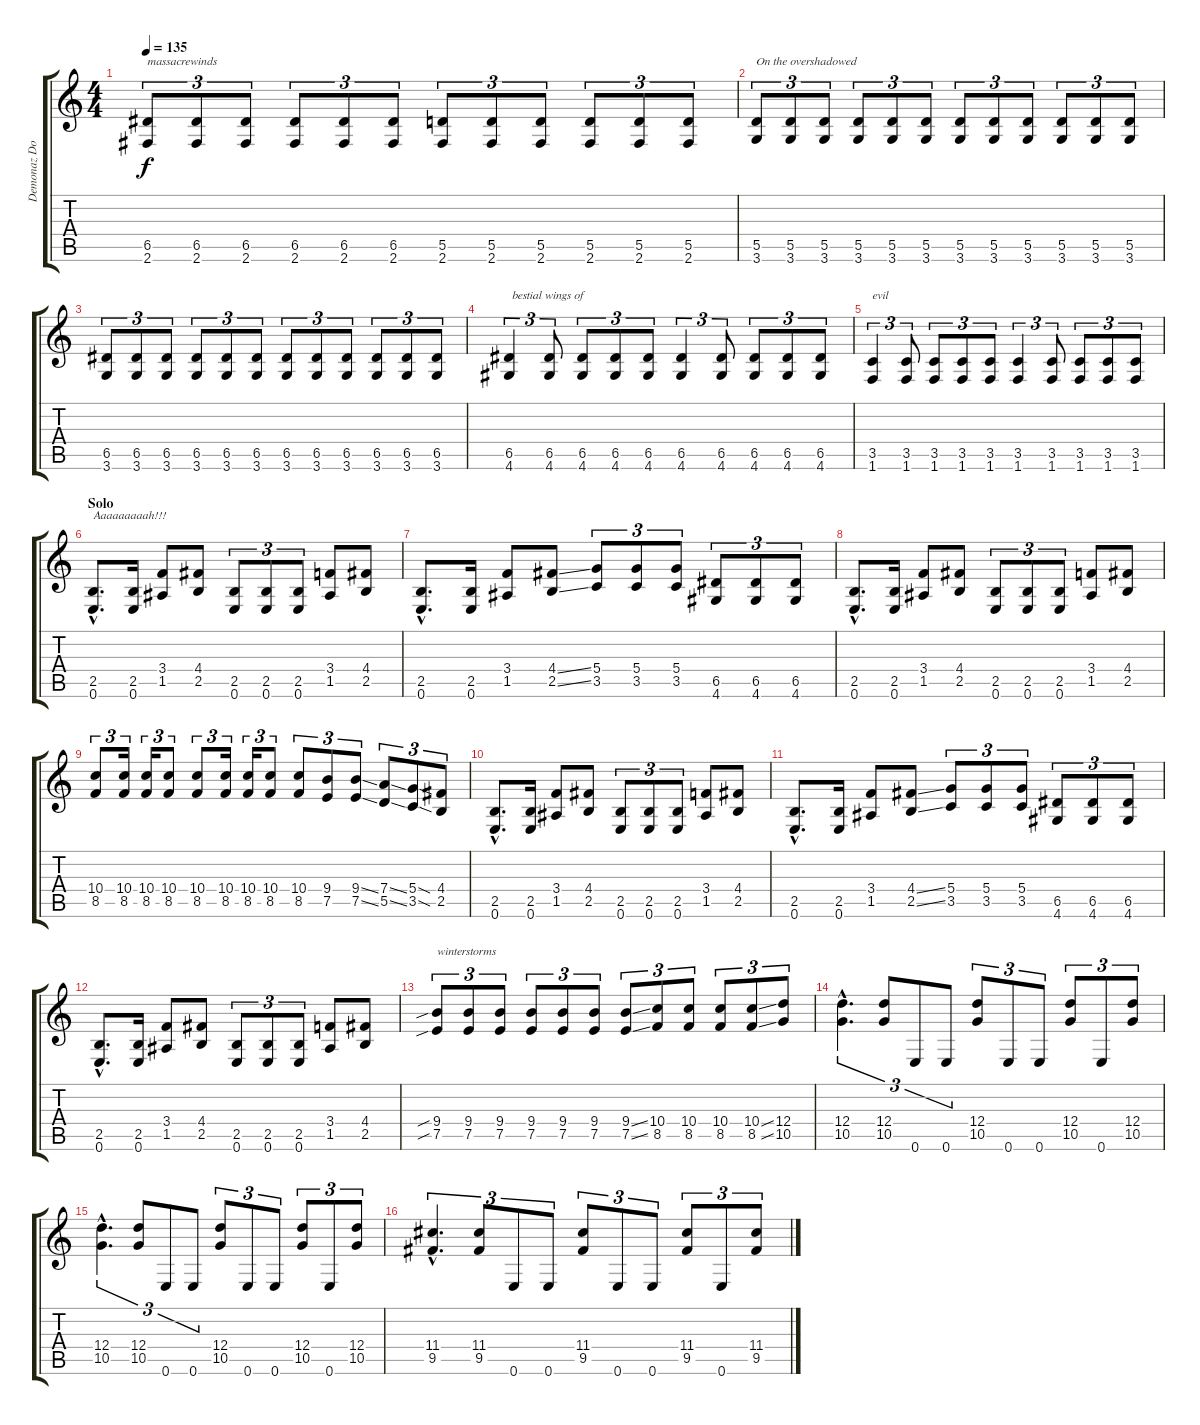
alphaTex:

\track ("Demonaz Doom Occulta" "Demonaz Do") {instrument distortionguitar}
\staff {score tabs}
\tuning (E4 B3 G3 D3 A2 E2) {hide}
\ts (4 4)
\tempo 135
\clef g2
\ks c
(6.5 2.6).8{tu (3 2) txt "massacrewinds" dy f} (6.5 2.6).8{tu (3 2)} (6.5 2.6).8{tu (3 2)} (6.5 2.6).8{tu (3 2)} (6.5 2.6).8{tu (3 2)} (6.5 2.6).8{tu (3 2)} (5.5 2.6).8{tu (3 2)} (5.5 2.6).8{tu (3 2)} (5.5 2.6).8{tu (3 2)} (5.5 2.6).8{tu (3 2)} (5.5 2.6).8{tu (3 2)} (5.5 2.6).8{tu (3 2)} |
(5.5 3.6).8{tu (3 2) txt "On the overshadowed"} (5.5 3.6).8{tu (3 2)} (5.5 3.6).8{tu (3 2)} (5.5 3.6).8{tu (3 2)} (5.5 3.6).8{tu (3 2)} (5.5 3.6).8{tu (3 2)} (5.5 3.6).8{tu (3 2)} (5.5 3.6).8{tu (3 2)} (5.5 3.6).8{tu (3 2)} (5.5 3.6).8{tu (3 2)} (5.5 3.6).8{tu (3 2)} (5.5 3.6).8{tu (3 2)} |
(6.5 3.6).8{tu (3 2)} (6.5 3.6).8{tu (3 2)} (6.5 3.6).8{tu (3 2)} (6.5 3.6).8{tu (3 2)} (6.5 3.6).8{tu (3 2)} (6.5 3.6).8{tu (3 2)} (6.5 3.6).8{tu (3 2)} (6.5 3.6).8{tu (3 2)} (6.5 3.6).8{tu (3 2)} (6.5 3.6).8{tu (3 2)} (6.5 3.6).8{tu (3 2)} (6.5 3.6).8{tu (3 2)} |
(6.5 4.6).4{tu (3 2) txt " bestial wings of "} (6.5 4.6).8{tu (3 2)} (6.5 4.6).8{tu (3 2)} (6.5 4.6).8{tu (3 2)} (6.5 4.6).8{tu (3 2)} (6.5 4.6).4{tu (3 2)} (6.5 4.6).8{tu (3 2)} (6.5 4.6).8{tu (3 2)} (6.5 4.6).8{tu (3 2)} (6.5 4.6).8{tu (3 2)} |
(3.5 1.6).4{tu (3 2) txt "evil"} (3.5 1.6).8{tu (3 2)} (3.5 1.6).8{tu (3 2)} (3.5 1.6).8{tu (3 2)} (3.5 1.6).8{tu (3 2)} (3.5 1.6).4{tu (3 2)} (3.5 1.6).8{tu (3 2)} (3.5 1.6).8{tu (3 2)} (3.5 1.6).8{tu (3 2)} (3.5 1.6).8{tu (3 2)} |
\section ("" "Solo")
(2.5{hac} 0.6{hac}).8{d txt "Aaaaaaaaah!!!"} (2.5 0.6).16 (3.4 1.5).8 (4.4 2.5).8 (2.5 0.6).8{tu (3 2)} (2.5 0.6).8{tu (3 2)} (2.5 0.6).8{tu (3 2)} (3.4 1.5).8 (4.4 2.5).8 |
(2.5{hac} 0.6{hac}).8{d} (2.5 0.6).16 (3.4 1.5).8 (4.4{ss} 2.5{ss}).8 (5.4 3.5).8{tu (3 2)} (5.4 3.5).8{tu (3 2)} (5.4 3.5).8{tu (3 2)} (6.5 4.6).8{tu (3 2)} (6.5 4.6).8{tu (3 2)} (6.5 4.6).8{tu (3 2)} |
(2.5{hac} 0.6{hac}).8{d} (2.5 0.6).16 (3.4 1.5).8 (4.4 2.5).8 (2.5 0.6).8{tu (3 2)} (2.5 0.6).8{tu (3 2)} (2.5 0.6).8{tu (3 2)} (3.4 1.5).8 (4.4 2.5).8 |
(10.4 8.5).8{tu (3 2)} (10.4 8.5).16{tu (3 2)} (10.4 8.5).16{tu (3 2)} (10.4 8.5).8{tu (3 2)} (10.4 8.5).8{tu (3 2)} (10.4 8.5).16{tu (3 2)} (10.4 8.5).16{tu (3 2)} (10.4 8.5).8{tu (3 2)} (10.4 8.5).8{tu (3 2)} (9.4 7.5).8{tu (3 2)} (9.4{ss} 7.5{ss}).8{tu (3 2)} (7.4{ss} 5.5{ss}).8{tu (3 2)} (5.4{sod} 3.5{sod}).8{tu (3 2)} (4.4 2.5).8{tu (3 2)} |
(2.5{hac} 0.6{hac}).8{d} (2.5 0.6).16 (3.4 1.5).8 (4.4 2.5).8 (2.5 0.6).8{tu (3 2)} (2.5 0.6).8{tu (3 2)} (2.5 0.6).8{tu (3 2)} (3.4 1.5).8 (4.4 2.5).8 |
(2.5{hac} 0.6{hac}).8{d} (2.5 0.6).16 (3.4 1.5).8 (4.4{ss} 2.5{ss}).8 (5.4 3.5).8{tu (3 2)} (5.4 3.5).8{tu (3 2)} (5.4 3.5).8{tu (3 2)} (6.5 4.6).8{tu (3 2)} (6.5 4.6).8{tu (3 2)} (6.5 4.6).8{tu (3 2)} |
(2.5{hac} 0.6{hac}).8{d} (2.5 0.6).16 (3.4 1.5).8 (4.4 2.5).8 (2.5 0.6).8{tu (3 2)} (2.5 0.6).8{tu (3 2)} (2.5 0.6).8{tu (3 2)} (3.4 1.5).8 (4.4 2.5).8 |
(9.4{sib} 7.5{sib}).8{tu (3 2) txt "winterstorms"} (9.4 7.5).8{tu (3 2)} (9.4 7.5).8{tu (3 2)} (9.4 7.5).8{tu (3 2)} (9.4 7.5).8{tu (3 2)} (9.4 7.5).8{tu (3 2)} (9.4{ss} 7.5{ss}).8{tu (3 2)} (10.4 8.5).8{tu (3 2)} (10.4 8.5).8{tu (3 2)} (10.4 8.5).8{tu (3 2)} (10.4{ss} 8.5{ss}).8{tu (3 2)} (12.4 10.5).8{tu (3 2)} |
(12.4{hac} 10.5{hac}).4{d tu (3 2)} (12.4 10.5).8{tu (3 2)} 0.6.8{tu (3 2)} 0.6.8{tu (3 2)} (12.4 10.5).8{tu (3 2)} 0.6.8{tu (3 2)} 0.6.8{tu (3 2)} (12.4 10.5).8{tu (3 2)} 0.6.8{tu (3 2)} (12.4 10.5).8{tu (3 2)} |
(12.4{hac} 10.5{hac}).4{d tu (3 2)} (12.4 10.5).8{tu (3 2)} 0.6.8{tu (3 2)} 0.6.8{tu (3 2)} (12.4 10.5).8{tu (3 2)} 0.6.8{tu (3 2)} 0.6.8{tu (3 2)} (12.4 10.5).8{tu (3 2)} 0.6.8{tu (3 2)} (12.4 10.5).8{tu (3 2)} |
(11.4{hac} 9.5{hac}).4{d tu (3 2)} (11.4 9.5).8{tu (3 2)} 0.6.8{tu (3 2)} 0.6.8{tu (3 2)} (11.4 9.5).8{tu (3 2)} 0.6.8{tu (3 2)} 0.6.8{tu (3 2)} (11.4 9.5).8{tu (3 2)} 0.6.8{tu (3 2)} (11.4 9.5).8{tu (3 2)}
